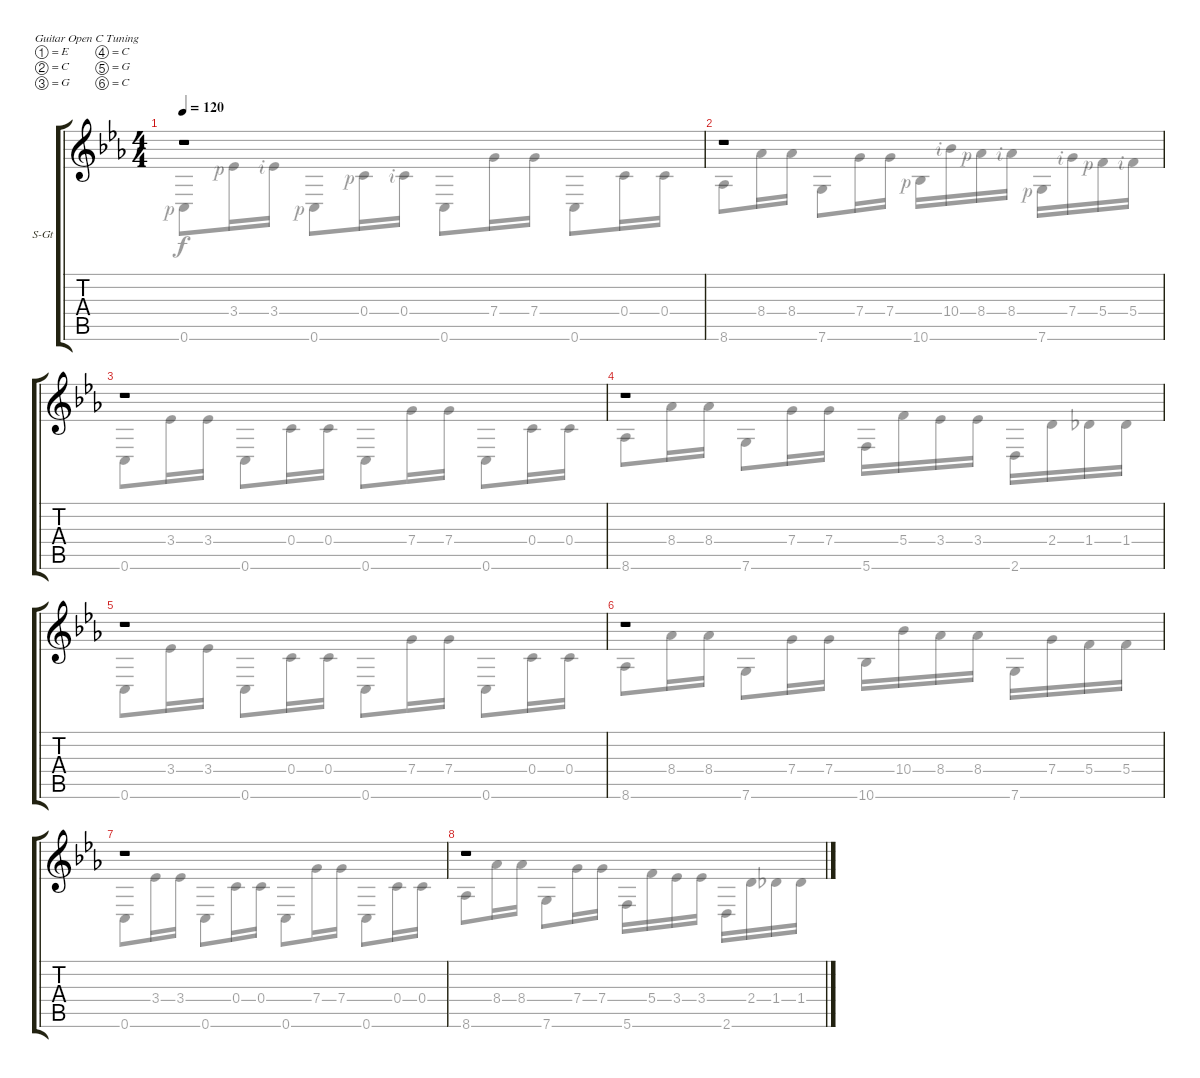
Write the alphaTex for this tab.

\bracketExtendMode groupsimilarinstruments
\firstSystemTrackNameOrientation horizontal
\otherSystemsTrackNameOrientation horizontal
\track ("Track 1" "S-Gt") {instrument acousticguitarsteel}
\staff {score tabs}
\tuning (E4 C4 G3 C3 G2 C2)
\voice
\ts (4 4)
\tempo 120
\clef g2
\ks cminor
r.1{dy f} |
r.1 |
r.1 |
r.1 |
\scale
0.501453 r.1 |
\scale
0.498398 r.1 |
\scale
0.498279 r.1 |
\scale
0.501749 r.1
\voice
\clef g2
\ottava regular
\simile none
\ks cminor
0.6{rf 1}.8{dy f} 3.4{rf 1}.16 3.4{rf 2}.16 0.6{rf 1}.8 0.4{rf 1}.16 0.4{rf 2}.16 0.6.8 7.4.16 7.4.16 0.6.8 0.4.16 0.4.16 |
8.6.8 8.4.16 8.4.16 7.6.8 7.4.16 7.4.16 10.6{rf 1}.16 10.4{rf 2}.16 8.4{rf 1}.16 8.4{rf 2}.16 7.6{rf 1}.16 7.4{rf 2}.16 5.4{rf 1}.16 5.4{rf 2}.16 |
0.6.8 3.4.16 3.4.16 0.6.8 0.4.16 0.4.16 0.6.8 7.4.16 7.4.16 0.6.8 0.4.16 0.4.16 |
8.6.8 8.4.16 8.4.16 7.6.8 7.4.16 7.4.16 5.6.16 5.4.16 3.4.16 3.4.16 2.6.16 2.4.16 1.4.16 1.4.16 |
\scale
0.501453 0.6.8 3.4.16 3.4.16 0.6.8 0.4.16 0.4.16 0.6.8 7.4.16 7.4.16 0.6.8 0.4.16 0.4.16 |
\scale
0.498398 8.6.8 8.4.16 8.4.16 7.6.8 7.4.16 7.4.16 10.6.16 10.4.16 8.4.16 8.4.16 7.6.16 7.4.16 5.4.16 5.4.16 |
\scale
0.498279 0.6.8 3.4.16 3.4.16 0.6.8 0.4.16 0.4.16 0.6.8 7.4.16 7.4.16 0.6.8 0.4.16 0.4.16 |
\scale
0.501749 8.6.8 8.4.16 8.4.16 7.6.8 7.4.16 7.4.16 5.6.16 5.4.16 3.4.16 3.4.16 2.6.16 2.4.16 1.4.16 1.4.16
